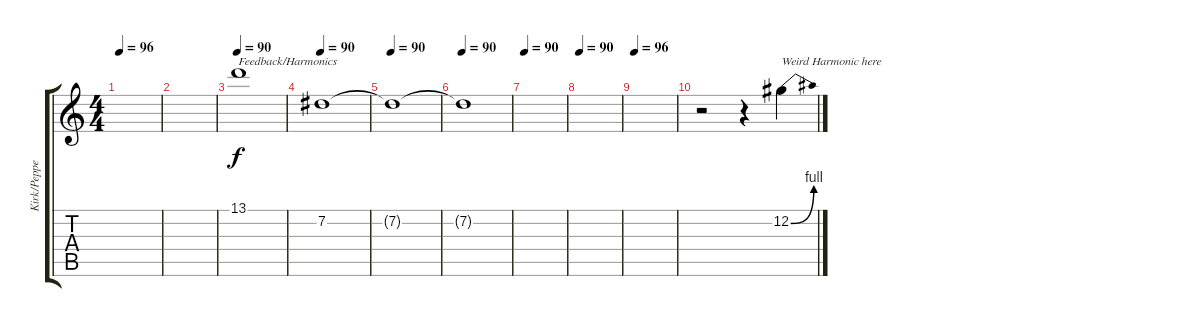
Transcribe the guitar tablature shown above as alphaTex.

\track ("Kirk/Pepper (Studio)" "Kirk/Peppe") {instrument overdrivenguitar}
\staff {score tabs}
\tuning (Db4 Ab3 E3 B2 Gb2 Db2) {hide}
\ts (4 4)
\tempo 96
\clef g2
\ks c
|
|
\tempo 90
13.1.1{txt "Feedback/Harmonics"} |
\tempo 90
7.2.1 |
\tempo 90
7.2{t}.1 |
\tempo 90
7.2{t}.1 |
\tempo 90
|
\tempo 90
|
\tempo 96
|
r.2 r.4 12.2{be (bend 0 0 60 4)}.4{txt "Weird Harmonic here"}
